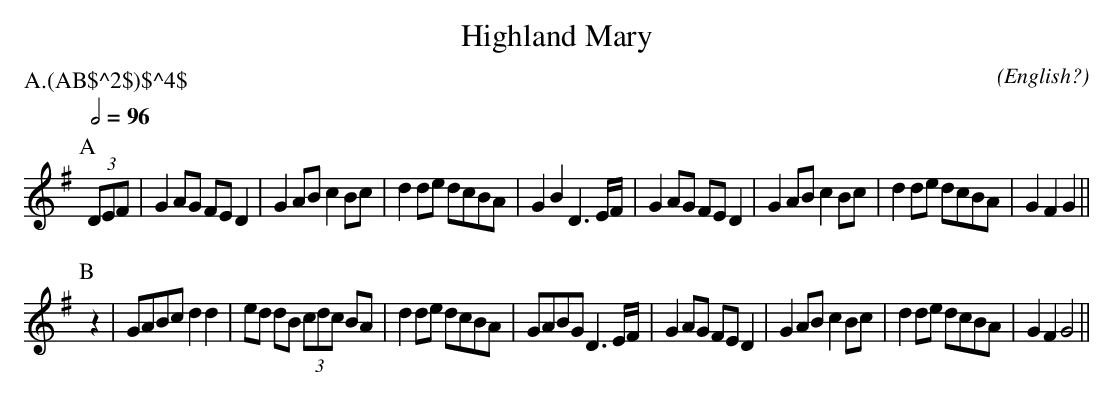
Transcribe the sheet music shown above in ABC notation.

X:1
T:Highland Mary
C:
O:English?
P:A.(AB$^2$)$^4$
K:G
Q:1/2=96
P:A
(3DEF |\
G2 AG  FE  D2 | G2   AB  c2    Bc  | d2 de  dcBA   | G2 B2  D3 E/2F/2 |\
G2 AG  FE  D2 | G2   AB  c2    Bc  | d2 de  dcBA   | G2 F2  G2        ||
P:B
z2 |\
GABc   d2  d2 | ed   dB  (3cdc BA  | d2 de  dcBA   | GABG   D3 E/2F/2 |\
G2 AG  FE  D2 | G2   AB  c2    Bc  | d2 de  dcBA   | G2 F2  G4        ||
